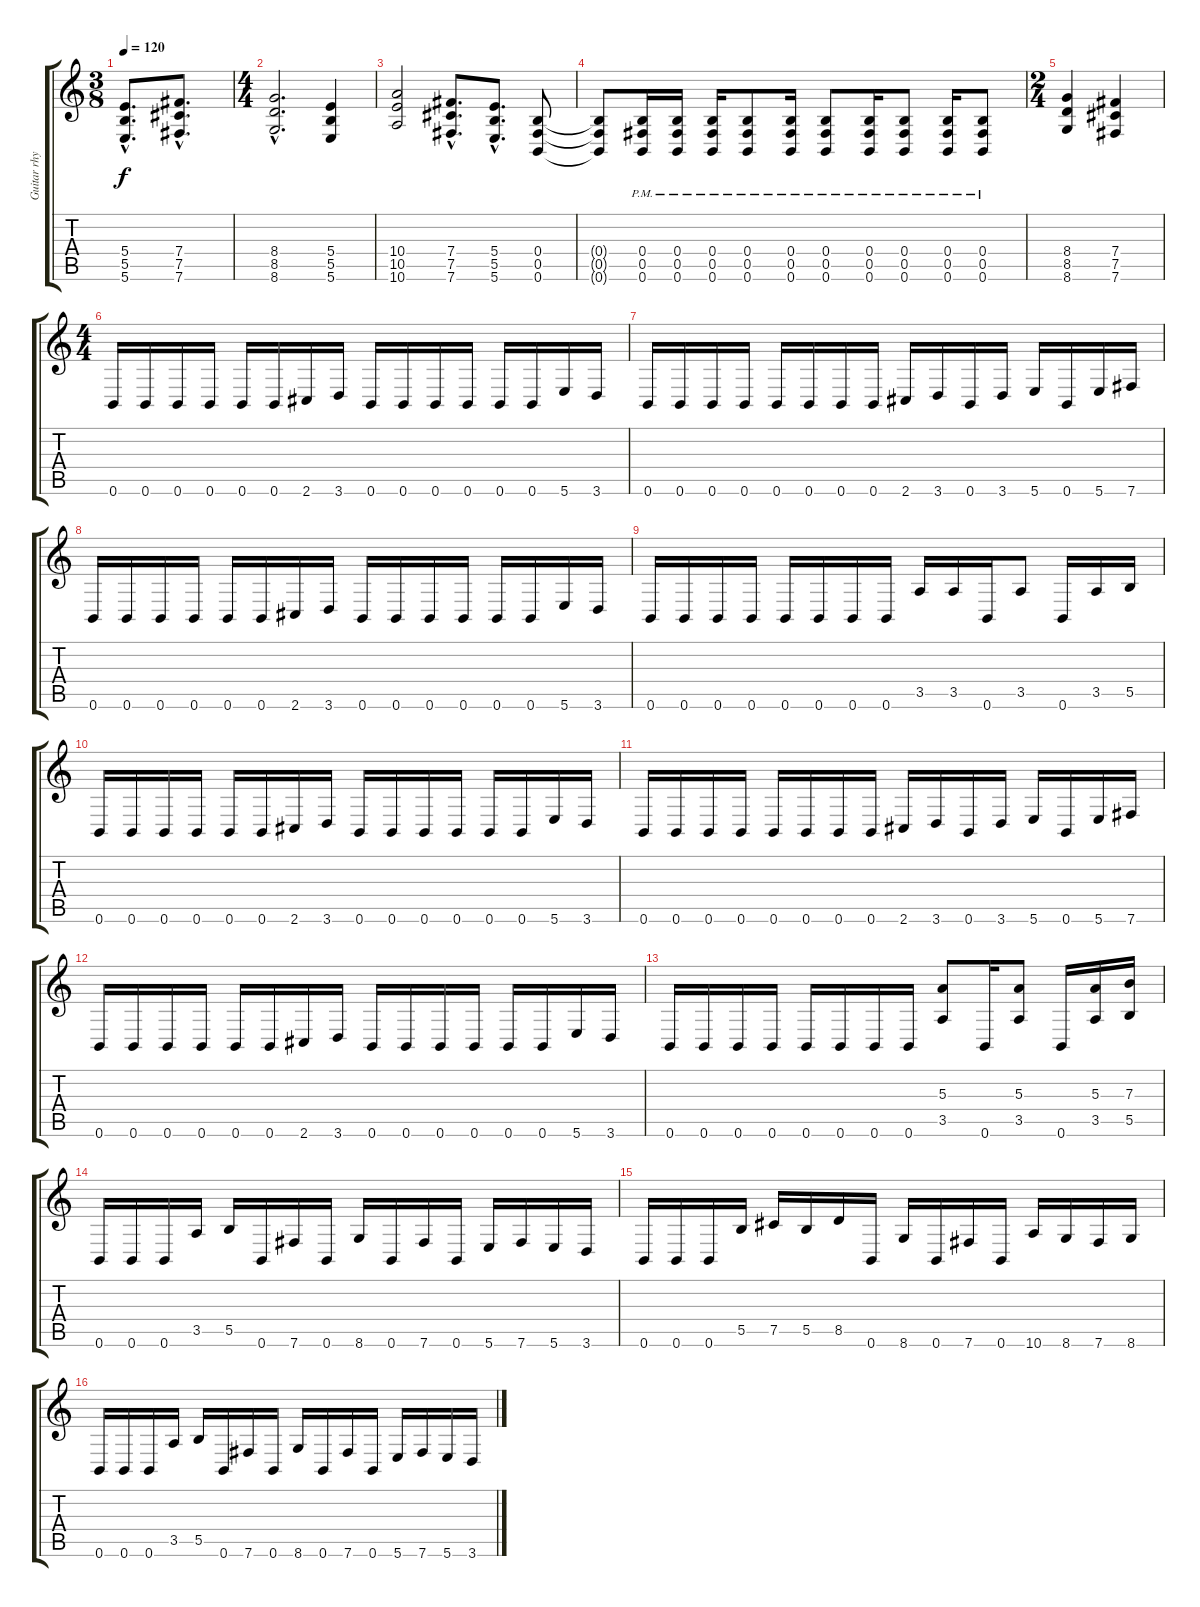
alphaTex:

\track ("Guitar rhythm" "Guitar rhy") {instrument distortionguitar}
\staff {score tabs}
\tuning (Db4 Ab3 E3 B2 Gb2 B1) {hide}
\ts (3 8)
\tempo 120
\clef g2
\ks c
(5.4{hac} 5.5{hac} 5.6{hac}).8{d dy f} (7.4{hac} 7.5{hac} 7.6{hac}).8{d} |
\ts (4 4)
(8.4{hac} 8.5{hac} 8.6{hac}).2{d} (5.4 5.5 5.6).4 |
(10.4 10.5 10.6).2 (7.4{hac} 7.5{hac} 7.6{hac}).8{d} (5.4{hac} 5.5{hac} 5.6{hac}).8{d} (0.4 0.5 0.6).8 |
(0.4{t} 0.5{t} 0.6{t}).8 (0.4{pm} 0.5{pm} 0.6{pm}).16 (0.4{pm} 0.5{pm} 0.6{pm}).16 (0.4{pm} 0.5{pm} 0.6{pm}).16 (0.4{pm} 0.5{pm} 0.6{pm}).8 (0.4{pm} 0.5{pm} 0.6{pm}).16 (0.4{pm} 0.5{pm} 0.6{pm}).8 (0.4{pm} 0.5{pm} 0.6{pm}).16 (0.4{pm} 0.5{pm} 0.6{pm}).8 (0.4{pm} 0.5{pm} 0.6{pm}).16 (0.4{pm} 0.5{pm} 0.6{pm}).8 |
\ts (2 4)
(8.4 8.5 8.6).4 (7.4 7.5 7.6).4 |
\ts (4 4)
0.6.16 0.6.16 0.6.16 0.6.16 0.6.16 0.6.16 2.6.16 3.6.16 0.6.16 0.6.16 0.6.16 0.6.16 0.6.16 0.6.16 5.6.16 3.6.16 |
0.6.16 0.6.16 0.6.16 0.6.16 0.6.16 0.6.16 0.6.16 0.6.16 2.6.16 3.6.16 0.6.16 3.6.16 5.6.16 0.6.16 5.6.16 7.6.16 |
0.6.16 0.6.16 0.6.16 0.6.16 0.6.16 0.6.16 2.6.16 3.6.16 0.6.16 0.6.16 0.6.16 0.6.16 0.6.16 0.6.16 5.6.16 3.6.16 |
0.6.16 0.6.16 0.6.16 0.6.16 0.6.16 0.6.16 0.6.16 0.6.16 3.5.16 3.5.16 0.6.16 3.5.8 0.6.16 3.5.16 5.5.16 |
0.6.16 0.6.16 0.6.16 0.6.16 0.6.16 0.6.16 2.6.16 3.6.16 0.6.16 0.6.16 0.6.16 0.6.16 0.6.16 0.6.16 5.6.16 3.6.16 |
0.6.16 0.6.16 0.6.16 0.6.16 0.6.16 0.6.16 0.6.16 0.6.16 2.6.16 3.6.16 0.6.16 3.6.16 5.6.16 0.6.16 5.6.16 7.6.16 |
0.6.16 0.6.16 0.6.16 0.6.16 0.6.16 0.6.16 2.6.16 3.6.16 0.6.16 0.6.16 0.6.16 0.6.16 0.6.16 0.6.16 5.6.16 3.6.16 |
0.6.16 0.6.16 0.6.16 0.6.16 0.6.16 0.6.16 0.6.16 0.6.16 (5.3 3.5).8 0.6.16 (5.3 3.5).8 0.6.16 (5.3 3.5).16 (7.3 5.5).16 |
0.6.16 0.6.16 0.6.16 3.5.16 5.5.16 0.6.16 7.6.16 0.6.16 8.6.16 0.6.16 7.6.16 0.6.16 5.6.16 7.6.16 5.6.16 3.6.16 |
0.6.16 0.6.16 0.6.16 5.5.16 7.5.16 5.5.16 8.5.16 0.6.16 8.6.16 0.6.16 7.6.16 0.6.16 10.6.16 8.6.16 7.6.16 8.6.16 |
0.6.16 0.6.16 0.6.16 3.5.16 5.5.16 0.6.16 7.6.16 0.6.16 8.6.16 0.6.16 7.6.16 0.6.16 5.6.16 7.6.16 5.6.16 3.6.16
